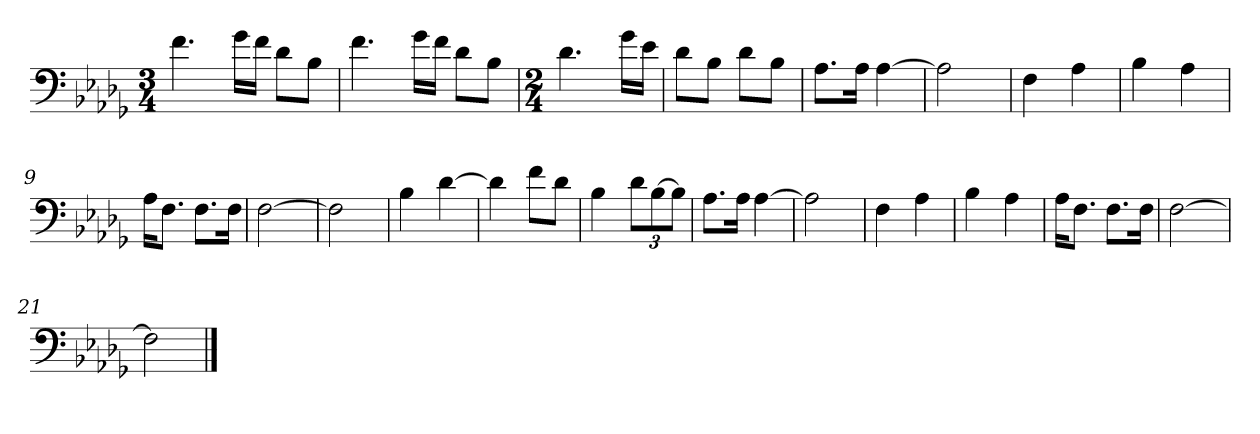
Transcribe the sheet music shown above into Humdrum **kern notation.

**kern
*part1
*staff1
*clefF4
*k[b-e-a-d-g-]
*D-:
*M3/4
*MM108
=1
4.f\
16g-\LL
16f\JJ
8d-\L
8B-\J
=2
4.f\
16g-\LL
16f\JJ
8d-\L
8B-\J
=3
*M2/4
4.d-\
16g-\LL
16e-\JJ
=4
8d-\L
8B-\J
8d-\L
8B-\J
=5
8.A-\L
16A-\Jk
[4A-\
=6
2A-\]
=7
4F\
4A-\
=8
4B-\
4A-\
=9
16A-\KL
8.F\J
8.F\L
16F\Jk
=10
[2F\
!!LO:LB:g=z
=11
2F\]
=12
4B-\
[4d-\
=13
4d-\]
8f\L
8d-\J
=14
4B-\
*Xbrackettup
12d-\L
[12B-\
12B-\J]
=15
8.A-\L
16A-\Jk
[4A-\
=16
2A-\]
=17
4F\
4A-\
=18
4B-\
4A-\
=19
16A-\KL
8.F\J
8.F\L
16F\Jk
=20
[2F\
=21
2F\]
==
*-
